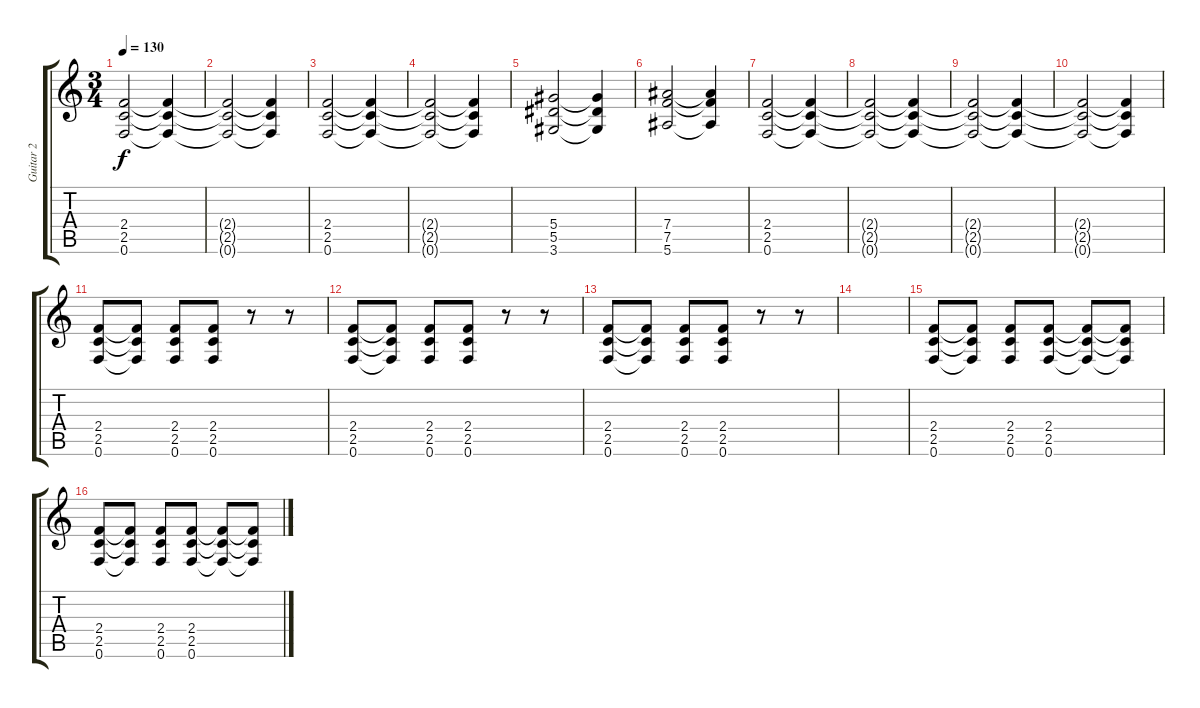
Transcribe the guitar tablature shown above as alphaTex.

\track ("Guitar 2" "Guitar 2") {instrument distortionguitar}
\staff {score tabs}
\tuning (F4 C4 Ab3 Eb3 Bb2 F2) {hide}
\ts (3 4)
\tempo 130
\clef g2
\ks c
(2.4{t} 2.5{t} 0.6{t}).2{dy f} (2.4{t} 2.5{t} 0.6{t}).4 |
(2.4{t} 2.5{t} 0.6{t}).2 (2.4{t} 2.5{t} 0.6{t}).4 |
(2.4 2.5 0.6).2 (2.4{t} 2.5{t} 0.6{t}).4 |
(2.4{t} 2.5{t} 0.6{t}).2 (2.4{t} 2.5{t} 0.6{t}).4 |
(5.4 5.5 3.6).2 (5.4{t} 5.5{t} 3.6{t}).4 |
(7.4 7.5 5.6).2 (7.4{t} 7.5{t} 5.6{t}).4 |
(2.4 2.5 0.6).2 (2.4{t} 2.5{t} 0.6{t}).4 |
(2.4{t} 2.5{t} 0.6{t}).2 (2.4{t} 2.5{t} 0.6{t}).4 |
(2.4{t} 2.5{t} 0.6{t}).2 (2.4{t} 2.5{t} 0.6{t}).4 |
(2.4{t} 2.5{t} 0.6{t}).2 (2.4{t} 2.5{t} 0.6{t}).4 |
(2.4 2.5 0.6).8 (2.4{t} 2.5{t} 0.6{t}).8 (2.4 2.5 0.6).8 (2.4 2.5 0.6).8 r.8 r.8 |
(2.4 2.5 0.6).8 (2.4{t} 2.5{t} 0.6{t}).8 (2.4 2.5 0.6).8 (2.4 2.5 0.6).8 r.8 r.8 |
(2.4 2.5 0.6).8 (2.4{t} 2.5{t} 0.6{t}).8 (2.4 2.5 0.6).8 (2.4 2.5 0.6).8 r.8 r.8 |
|
(2.4 2.5 0.6).8 (2.4{t} 2.5{t} 0.6{t}).8 (2.4 2.5 0.6).8 (2.4 2.5 0.6).8 (2.4{t} 2.5{t} 0.6{t}).8 (2.4{t} 2.5{t} 0.6{t}).8 |
(2.4 2.5 0.6).8 (2.4{t} 2.5{t} 0.6{t}).8 (2.4 2.5 0.6).8 (2.4 2.5 0.6).8 (2.4{t} 2.5{t} 0.6{t}).8 (2.4{t} 2.5{t} 0.6{t}).8
